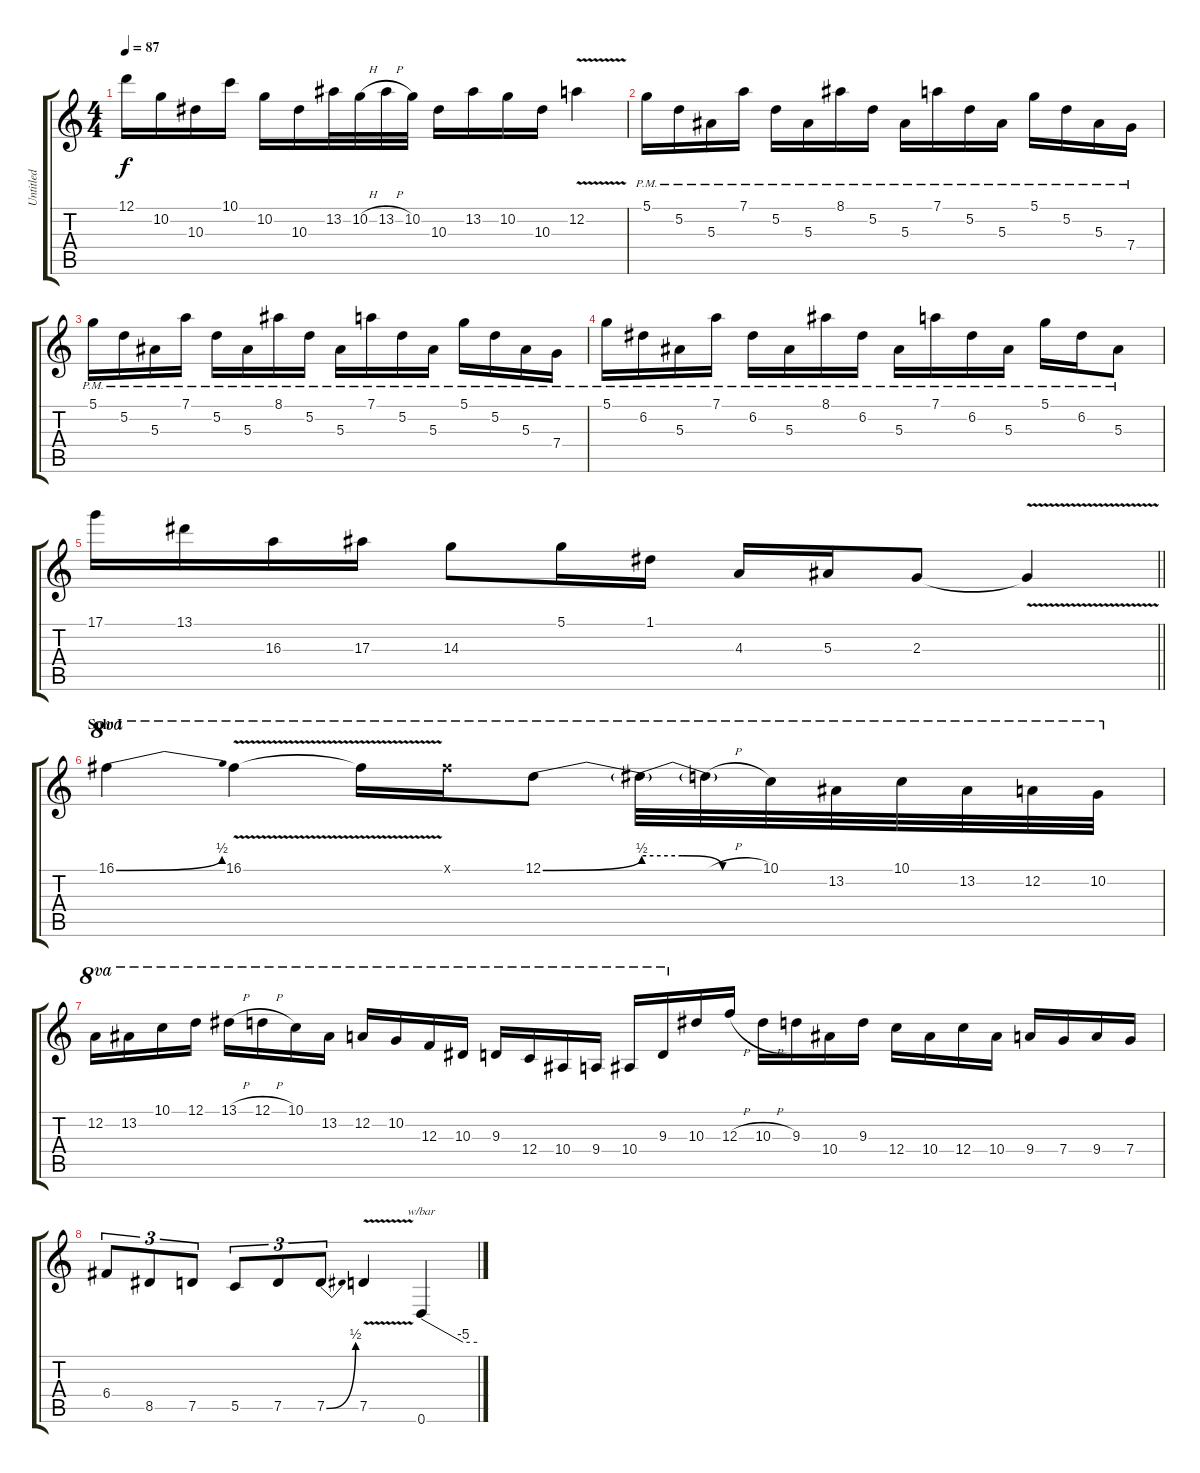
\track ("Untitled" "Untitled") {instrument distortionguitar}
\staff {score tabs}
\tuning (D4 A3 F3 C3 G2 D2) {hide}
\ts (4 4)
\tempo 87
\clef g2
\ks c
12.1.16{dy f} 10.2.16 10.3.16 10.1.16 10.2.16 10.3.16 13.2.32 10.2{h}.32 13.2{h}.32 10.2.32 10.3.16 13.2.16 10.2.16 10.3.16 12.2{v}.4 |
5.1{pm}.16 5.2{pm}.16 5.3{pm}.16 7.1{pm}.16 5.2{pm}.16 5.3{pm}.16 8.1{pm}.16 5.2{pm}.16 5.3{pm}.16 7.1{pm}.16 5.2{pm}.16 5.3{pm}.16 5.1{pm}.16 5.2{pm}.16 5.3{pm}.16 7.4{pm}.16 |
5.1{pm}.16 5.2{pm}.16 5.3{pm}.16 7.1{pm}.16 5.2{pm}.16 5.3{pm}.16 8.1{pm}.16 5.2{pm}.16 5.3{pm}.16 7.1{pm}.16 5.2{pm}.16 5.3{pm}.16 5.1{pm}.16 5.2{pm}.16 5.3{pm}.16 7.4{pm}.16 |
5.1{pm}.16 6.2{pm}.16 5.3{pm}.16 7.1{pm}.16 6.2{pm}.16 5.3{pm}.16 8.1{pm}.16 6.2{pm}.16 5.3{pm}.16 7.1{pm}.16 6.2{pm}.16 5.3{pm}.16 5.1{pm}.16 6.2{pm}.16 5.3{pm}.8 |
\barLineRight lightlight
17.1.16 13.1.16 16.3.16 17.3.16 14.3.8 5.1.16 1.1.16 4.3.16 5.3.16 2.3.8 2.3{v t}.4 |
\section ("" "Solo I")
16.1{be (bend 0 0 60 2)}.4{ot 8va} 16.1{v}.4{ot 8va} 16.1{t}.16{ot 8va} 16.1{x}.16{ot 8va} 12.1{be (bend 0 0 60 2)}.8{ot 8va} 12.1{be (custom 0 2 20 2 40 0 60 0) t}.32{ot 8va} 12.1{h t}.32{ot 8va} 10.1.32{ot 8va} 13.2.32{ot 8va} 10.1.32{ot 8va} 13.2.32{ot 8va} 12.2.32{ot 8va} 10.2.32{ot 8va} |
12.2.16{ot 8va} 13.2.16{ot 8va} 10.1.16{ot 8va} 12.1.16{ot 8va} 13.1{h}.16{ot 8va} 12.1{h}.16{ot 8va} 10.1.16{ot 8va} 13.2.16{ot 8va} 12.2.16{ot 8va} 10.2.16{ot 8va} 12.3.16{ot 8va} 10.3.16{ot 8va} 9.3.16{ot 8va} 12.4.16{ot 8va} 10.4.16{ot 8va} 9.4.16{ot 8va} 10.4.16{ot 8va} 9.3.16{ot 8va} 10.3.16 12.3{h}.16 10.3{h}.16 9.3.16 10.4.16 9.3.16 12.4.16 10.4.16 12.4.16 10.4.16 9.4.16 7.4.16 9.4.16 7.4.16 |
6.4.8{tu (3 2)} 8.5.8{tu (3 2)} 7.5.8{tu (3 2)} 5.5.8{tu (3 2)} 7.5.8{tu (3 2)} 7.5{be (bend 0 0 60 2)}.8{tu (3 2)} 7.5{v}.4 0.6.4{tbe (custom default 0 0 45 -20 60 -20)}
